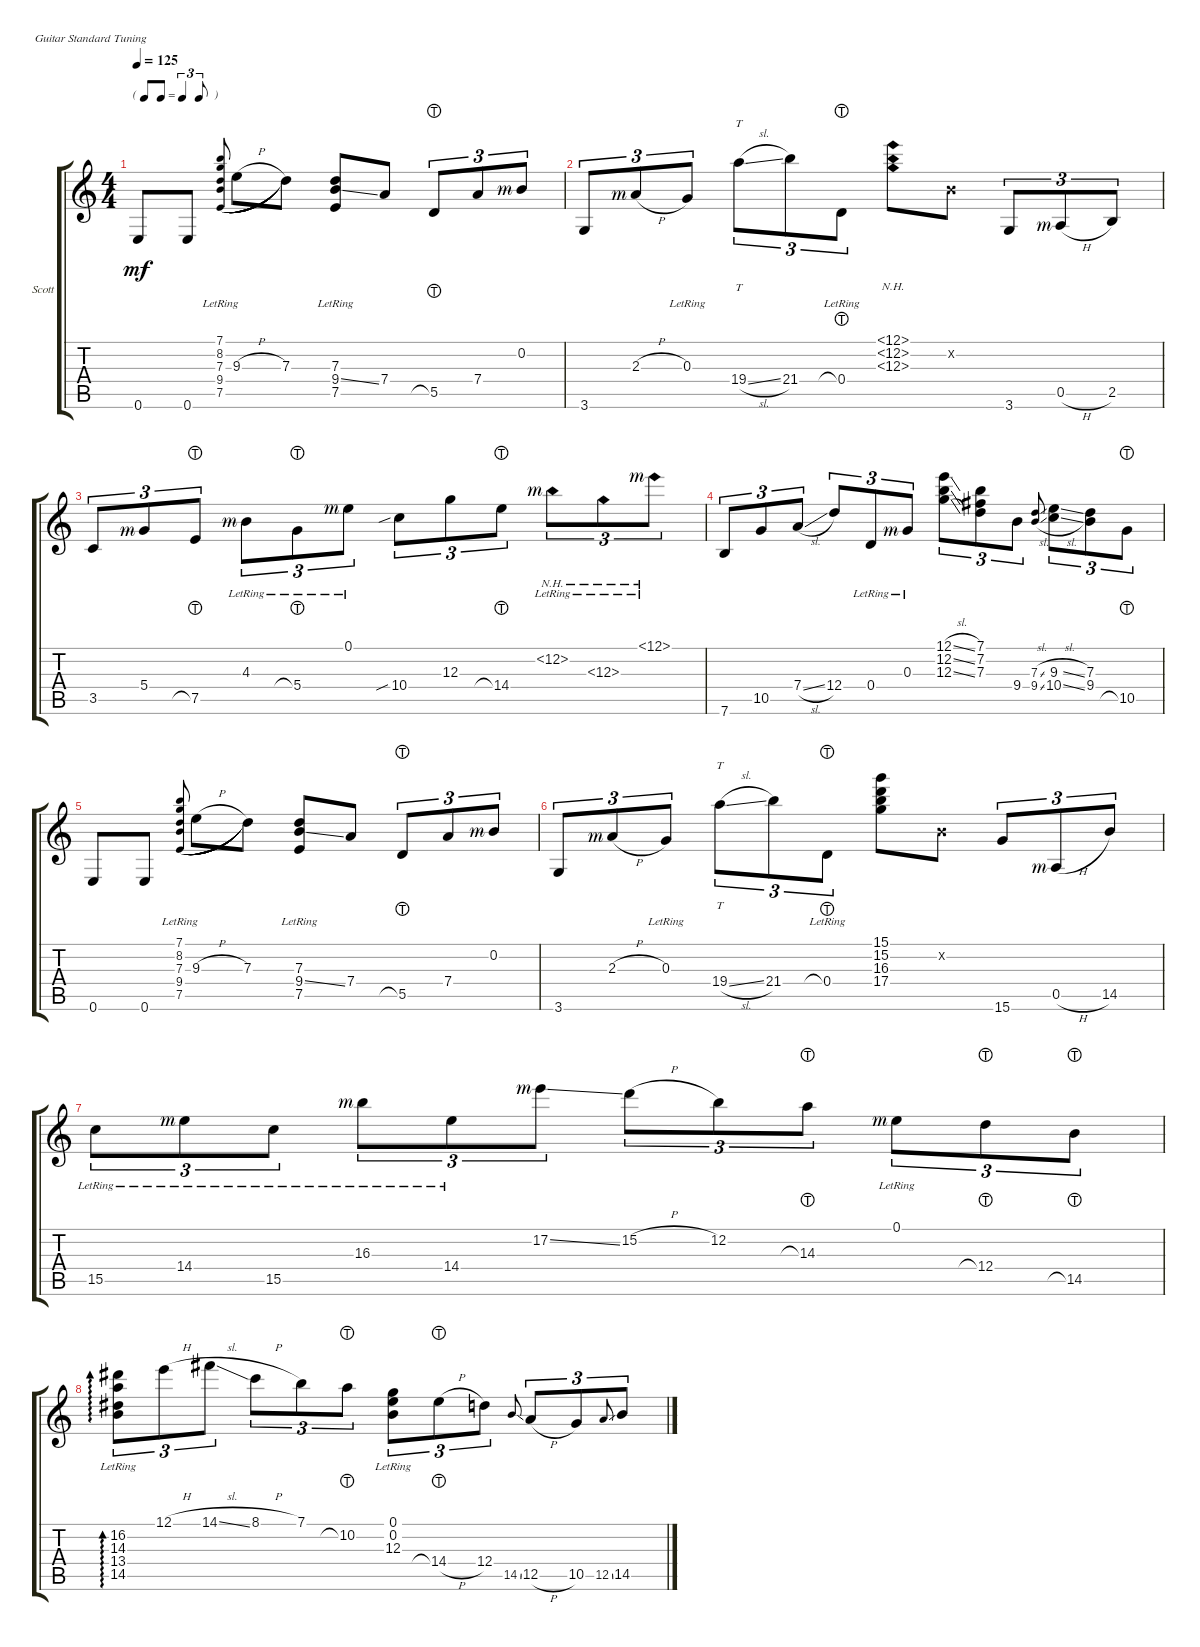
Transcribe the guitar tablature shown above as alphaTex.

\defaultSystemsLayout 4
\bracketExtendMode groupsimilarinstruments
\firstSystemTrackNameOrientation horizontal
\otherSystemsTrackNameOrientation horizontal
\track ("Scott" "Scott") {instrument electricguitarclean}
\staff {score tabs}
\tuning (E4 B3 G3 D3 A2 E2)
\ts (4 4)
\tf triplet8th
\scale
0.379136
\tempo 125
\accidentals auto
\clef g2
\ottava regular
\simile none
\ks c
0.6.8{dy mf} 0.6.8 (7.5{lr} 9.4{lr} 7.3{lr} 8.2{lr} 7.1{lr}).8{gr onbeat legatoorigin} 9.3{h}.8{legatoorigin} 7.3.8 (9.4{ss} 7.3 7.5{lr}).8 7.4.8 5.5{lht}.8{tu (3 2)} 7.4.8{tu (3 2)} 0.2{rf 3}.8{tu (3 2)} |
\scale
0.422713 3.6.8{tu (3 2)} 2.3{h rf 3}.8{tu (3 2)} 0.3{lr}.8{tu (3 2)} 19.4{sl}.8{tt tu (3 2)} 21.4.8{tu (3 2)} 0.4{lht lr}.8{tu (3 2)} (12.3{nh} 12.2{nh} 12.1{nh}).8 0.2{x}.8 3.6.8{tu (3 2)} 0.5{h rf 3}.8{tu (3 2)} 2.5.8{tu (3 2)} |
\scale
0.518297 3.5.8{tu (3 2)} 5.4{rf 3}.8{tu (3 2)} 7.5{lht}.8{tu (3 2)} 4.3{lr rf 3}.8{tu (3 2)} 5.4{lht lr}.8{tu (3 2)} 0.1{lr rf 3}.8{tu (3 2)} 10.4{sib}.8{tu (3 2)} 12.3.8{tu (3 2)} 14.4{lht}.8{tu (3 2)} 12.2{nh lr rf 3}.8{tu (3 2)} 12.3{nh lr}.8{tu (3 2)} 12.1{nh lr rf 3}.8{tu (3 2)} |
\scale
0.481647 7.6.8{tu (3 2)} 10.5.8{tu (3 2)} 7.4{sl}.8{tu (3 2)} 12.4.8{tu (3 2)} 0.4{lr}.8{tu (3 2)} 0.3{lr rf 3}.8{tu (3 2)} (12.1{sl} 12.2{sl} 12.3{sl}).8{tu (3 2)} (7.3 7.2 7.1).8{tu (3 2)} 9.4.8{tu (3 2)} (7.3{sl} 9.4{sl}).8{tu (3 2) gr onbeat} (9.3{sl} 10.4{sl}).8{tu (3 2)} (7.3 9.4).8{tu (3 2)} 10.5{lht}.8{tu (3 2)} |
0.6.8 0.6.8 (7.5{lr} 9.4{lr} 7.3{lr} 8.2{lr} 7.1{lr}).8{gr onbeat legatoorigin} 9.3{h}.8{legatoorigin} 7.3.8 (9.4{ss} 7.3 7.5{lr}).8 7.4.8 5.5{lht}.8{tu (3 2)} 7.4.8{tu (3 2)} 0.2{rf 3}.8{tu (3 2)} |
3.6.8{tu (3 2)} 2.3{h rf 3}.8{tu (3 2)} 0.3{lr}.8{tu (3 2)} 19.4{sl}.8{tt tu (3 2)} 21.4.8{tu (3 2)} 0.4{lht lr}.8{tu (3 2)} (16.3 15.2 15.1 17.4).8 0.2{x}.8 15.6.8{tu (3 2)} 0.5{h rf 3}.8{tu (3 2)} 14.5.8{tu (3 2)} |
15.5{lr}.8{tu (3 2)} 14.4{lr rf 3}.8{tu (3 2)} 15.5{lr}.8{tu (3 2)} 16.3{lr rf 3}.8{tu (3 2)} 14.4{lr}.8{tu (3 2)} 17.2{ss rf 3}.8{tu (3 2)} 15.2{h}.8{tu (3 2)} 12.2.8{tu (3 2)} 14.3{lht}.8{tu (3 2)} 0.1{lr rf 3}.8{tu (3 2)} 12.4{lht}.8{tu (3 2)} 14.5{lht}.8{tu (3 2)} |
(14.5{lr} 13.4 14.3 16.2).8{tu (3 2) ad 0} 12.1{h}.8{tu (3 2)} 14.1{sl}.8{tu (3 2)} 8.1{h}.8{tu (3 2)} 7.1.8{tu (3 2)} 10.2{lht}.8{tu (3 2)} (0.1 0.2 12.3{lr}).8{tu (3 2)} 14.4{h lht}.8{tu (3 2)} 12.4.8{tu (3 2)} 14.5{ss}.8{tu (3 2) gr onbeat} 12.5{h}.8{tu (3 2)} 10.5.8{tu (3 2)} 12.5{ss}.8{gr onbeat} 14.5.8{tu (3 2)}
